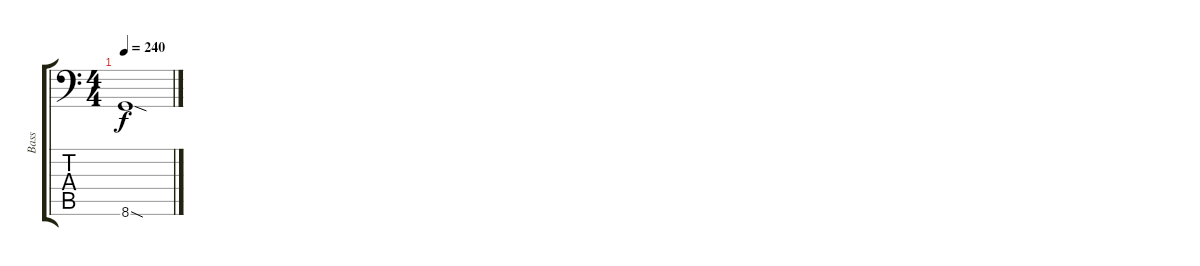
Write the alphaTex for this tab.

\track ("Bass" "Bass") {instrument electricbassfinger}
\staff {score tabs}
\tuning (Db3 Ab2 E2 B1 Gb1 B0) {hide}
\ts (4 4)
\tempo 240
\clef f4
\ks c
8.6{sod}.1{dy f}
